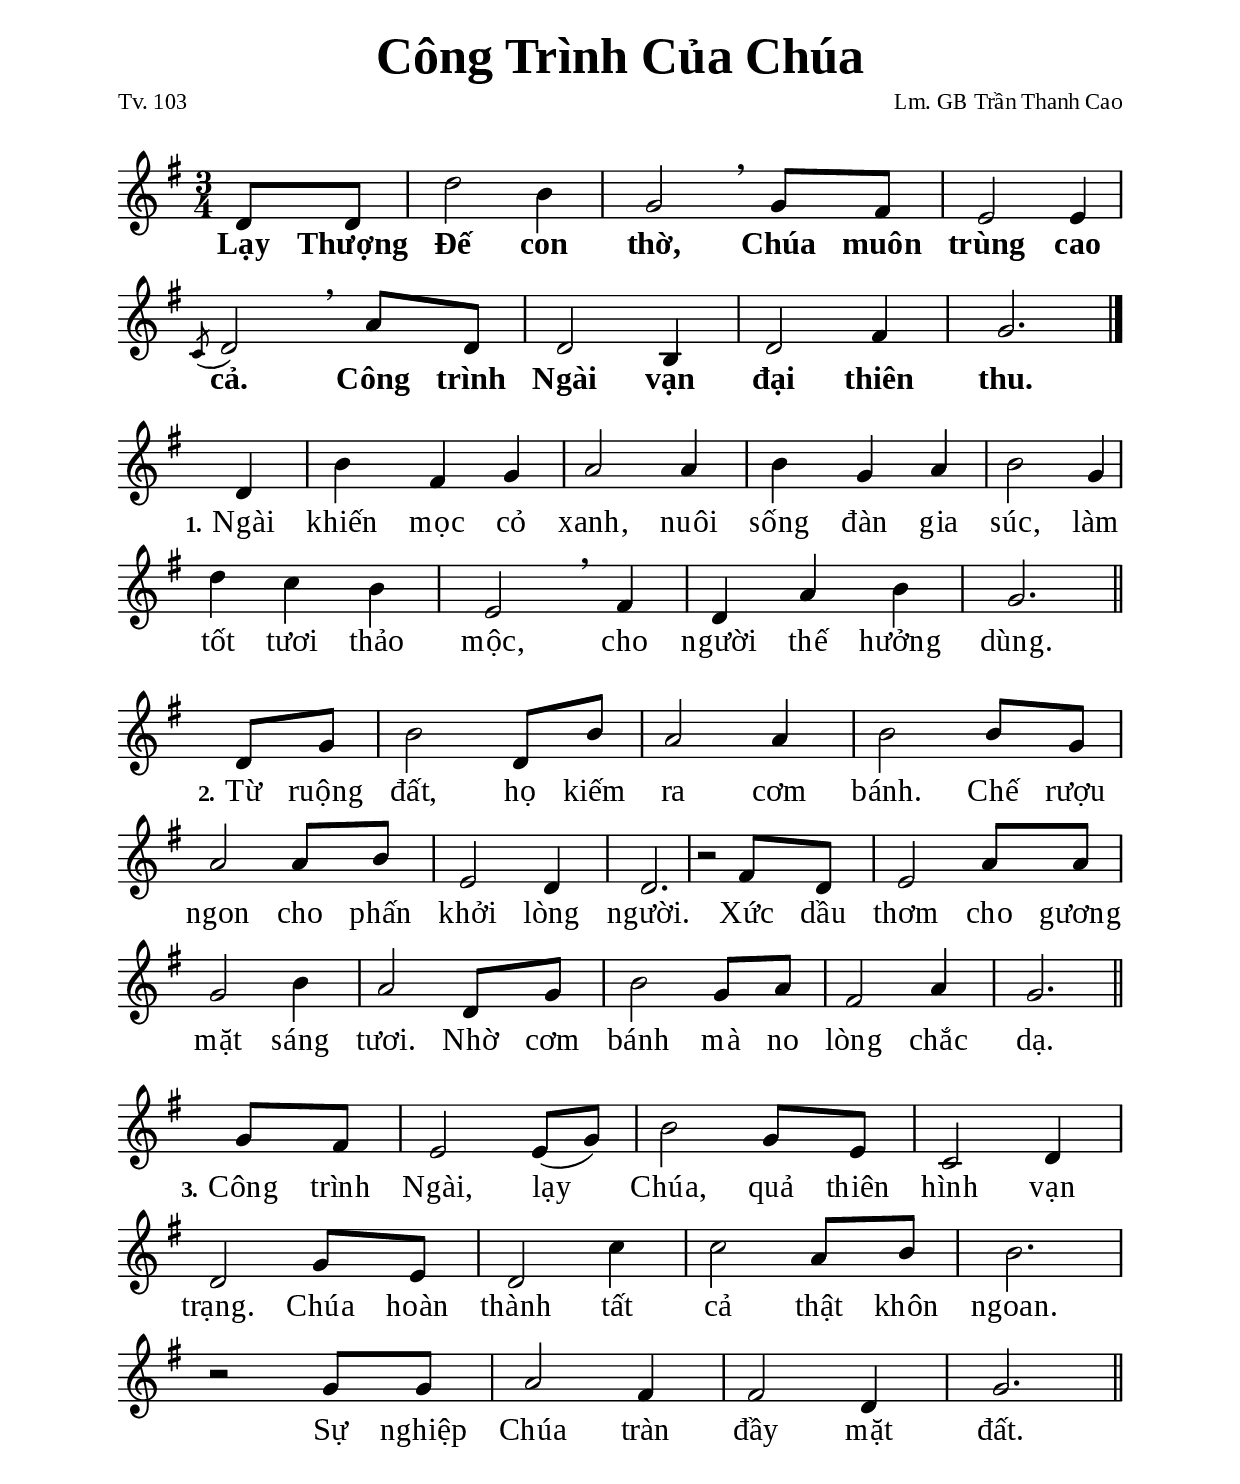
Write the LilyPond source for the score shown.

% Cài đặt chung
\version "2.20.0"
\include "english.ly"

\header {
  title = \markup { \fontsize #3 "Công Trình Của Chúa" }
  poet = "Tv. 103"
  composer = "Lm. GB Trần Thanh Cao"
  arranger = " "
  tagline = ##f
}

\paper {
  #(set-paper-size "a4")
  top-margin = 10\mm
  bottom-margin = 10\mm
  left-margin = 20\mm
  right-margin = 20\mm
  indent = #0
  #(define fonts
    (make-pango-font-tree
      "Liberation Serif"
      "Liberation Serif"
      "Liberation Serif"
      (/ 20 20)))
  page-count = #1
}

% Nhạc điệp khúc
nhacDiepKhuc = \relative c' {
  \partial 4 d8 d |
  d'2 b4 |
  g2 \breathe g8 fs |
  e2 e4 |
  \acciaccatura c8 d2 \breathe a'8 d, |
  d2 b4 |
  d2 fs4 |
  g2. \bar "|."
}

% Nhạc phiên khúc
nhacPhienKhucMot = \relative c' {
  \partial 4 d4 |
  b' fs g |
  a2 a4 |
  b g a |
  b2 g4 |
  d' c b |
  e,2 \breathe fs4 |
  d a' b |
  g2. \bar "||"
}

nhacPhienKhucHai = \relative c' {
  \partial 4 d8 g |
  b2 d,8 b' |
  a2 a4 |
  b2 b8 g |
  a2 a8 b |
  e,2 d4 |
  d2. |
  r2 fs8 d |
  e2 a8 a |
  g2 b4 |
  a2 d,8 g |
  b2 g8 a |
  fs2 a4 |
  g2. \bar "||"
}

nhacPhienKhucBa = \relative c'' {
  \partial 4 g8 fs |
  e2 e8 (g) |
  b2 g8 e |
  c2 d4 |
  d2 g8 e |
  d2 c'4 |
  c2 a8 b |
  b2. |
  r2 g8 g |
  a2 fs4 |
  fs2 d4 |
  g2. \bar "||"
}

% Lời điệp khúc
loiDiepKhuc = \lyricmode {
  Lạy Thượng Đế con thờ,
  Chúa muôn trùng cao cả.
  Công trình Ngài vạn đại thiên thu.
}

% Lời phiên khúc
loiPhienKhucMot = \lyricmode {
  \set stanza = #"1."
  Ngài khiến mọc cỏ xanh, nuôi sống đàn gia súc,
  làm tốt tươi thảo mộc, cho người thế hưởng dùng.
}

loiPhienKhucHai = \lyricmode {
  \set stanza = #"2."
  Từ ruộng đất, họ kiếm ra cơm bánh.
  Chế rượu ngon cho phấn khởi lòng người.
  Xức dầu thơm cho gương mặt sáng tươi.
  Nhờ cơm bánh mà no lòng chắc dạ.
}

loiPhienKhucBa = \lyricmode {
  \set stanza = #"3."
  Công trình Ngài, lạy Chúa,
  quả thiên hình vạn trạng.
  Chúa hoàn thành tất cả thật khôn ngoan.
  Sự nghiệp Chúa tràn đầy mặt đất.
}


% Dàn trang
\score {
  \new ChoirStaff <<
    \new Staff = diepKhuc \with {
        \consists "Merge_rests_engraver"
        \magnifyStaff #(magstep +1)
      }
      <<
      \new Voice = beSop {
        \key g \major \time 3/4 \stemNeutral \nhacDiepKhuc
      }
    >>
    \new Lyrics \lyricsto beSop \loiDiepKhuc
  >>
  \layout {
    \override Lyrics.LyricText.font-series = #'bold
    \override Lyrics.LyricText.font-size = #+3
    \override Lyrics.LyricSpace.minimum-distance = #2.5
    \override Score.BarNumber.break-visibility = ##(#f #f #f)
    \override Score.SpacingSpanner.uniform-stretching = ##t
  }
}

\score {
  \new ChoirStaff <<
    \new Staff = phienKhuc \with {
        \magnifyStaff #(magstep +1)
      }
      <<
      \new Voice = beSop {
        \key g \major \time 3/4 \nhacPhienKhucMot
      }
    >>
    \new Lyrics \lyricsto beSop \loiPhienKhucMot
  >>
  \layout {
    \override Staff.TimeSignature.transparent = ##t
    \override Lyrics.LyricText.font-size = #+3
    \override Lyrics.LyricSpace.minimum-distance = #3.0
    \override Score.BarNumber.break-visibility = ##(#f #f #f)
    \override Score.SpacingSpanner.uniform-stretching = ##t
  } 
}

\score {
  \new ChoirStaff <<
    \new Staff = phienKhuc \with {
        \magnifyStaff #(magstep +1)
      }
      <<
      \new Voice = beSop {
        \key g \major \time 3/4 \nhacPhienKhucHai
      }
    >>
    \new Lyrics \lyricsto beSop \loiPhienKhucHai
  >>
  \layout {
    \override Staff.TimeSignature.transparent = ##t
    \override Lyrics.LyricText.font-size = #+3
    \override Lyrics.LyricSpace.minimum-distance = #2.5
    \override Score.BarNumber.break-visibility = ##(#f #f #f)
    \override Score.SpacingSpanner.uniform-stretching = ##t
  } 
}

\score {
  \new ChoirStaff <<
    \new Staff = phienKhuc \with {
        \magnifyStaff #(magstep +1)
      }
      <<
      \new Voice = beSop {
        \key g \major \time 3/4 \nhacPhienKhucBa
      }
    >>
    \new Lyrics \lyricsto beSop \loiPhienKhucBa
  >>
  \layout {
    \override Staff.TimeSignature.transparent = ##t
    \override Lyrics.LyricText.font-size = #+3
    \override Lyrics.LyricSpace.minimum-distance = #3.0
    \override Score.BarNumber.break-visibility = ##(#f #f #f)
    \override Score.SpacingSpanner.uniform-stretching = ##t
  } 
}
